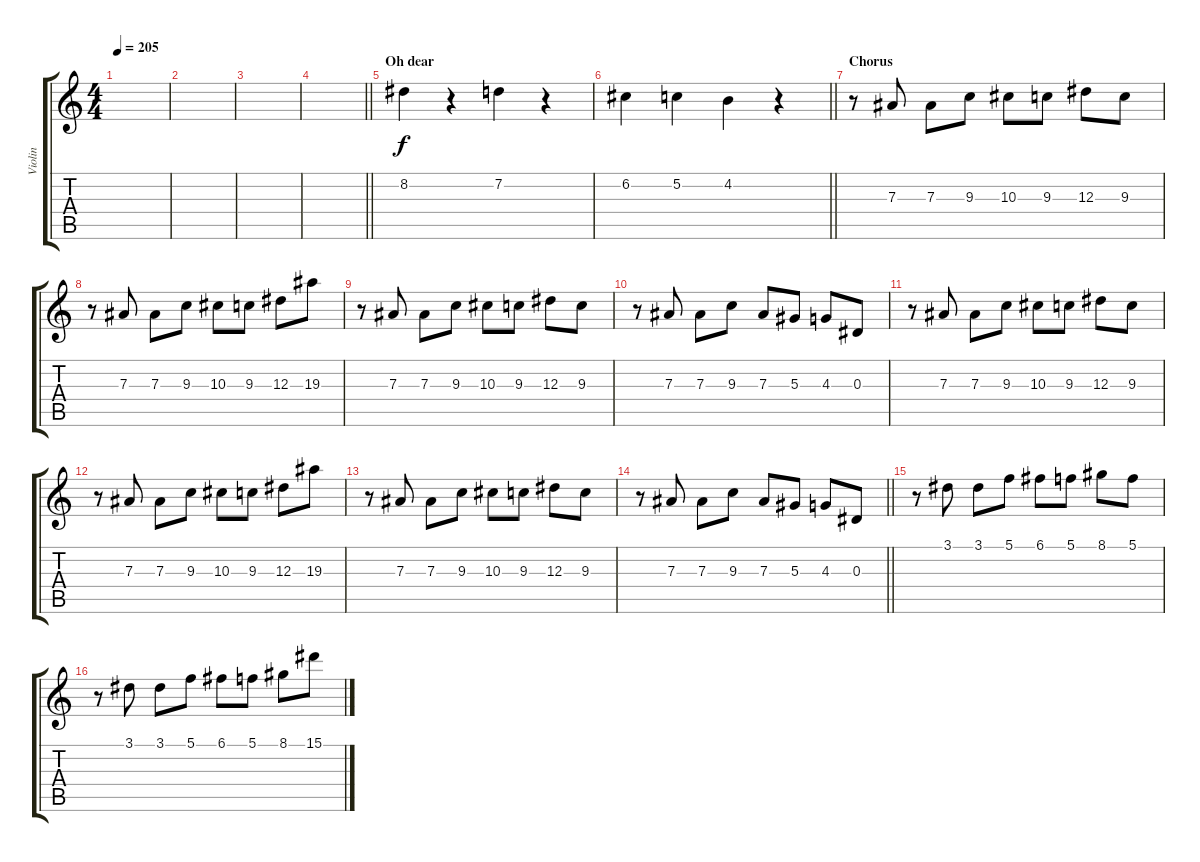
\track ("Violin" "Violin") {instrument violin}
\staff {score tabs}
\tuning (C5 G4 Eb4 Bb3 F3 C3) {hide}
\ts (4 4)
\tempo 205
\clef g2
\ks c
|
|
|
\barLineRight lightlight
|
\section ("" "Oh dear")
8.2.4 r.4 7.2.4 r.4 |
\barLineRight lightlight
6.2.4 5.2.4 4.2.4 r.4 |
\section ("" "Chorus")
r.8 7.3.8 7.3.8 9.3.8 10.3.8 9.3.8 12.3.8 9.3.8 |
r.8 7.3.8 7.3.8 9.3.8 10.3.8 9.3.8 12.3.8 19.3.8 |
r.8 7.3.8 7.3.8 9.3.8 10.3.8 9.3.8 12.3.8 9.3.8 |
r.8 7.3.8 7.3.8 9.3.8 7.3.8 5.3.8 4.3.8 0.3.8 |
r.8 7.3.8 7.3.8 9.3.8 10.3.8 9.3.8 12.3.8 9.3.8 |
r.8 7.3.8 7.3.8 9.3.8 10.3.8 9.3.8 12.3.8 19.3.8 |
r.8 7.3.8 7.3.8 9.3.8 10.3.8 9.3.8 12.3.8 9.3.8 |
\barLineRight lightlight
r.8 7.3.8 7.3.8 9.3.8 7.3.8 5.3.8 4.3.8 0.3.8 |
r.8 3.1.8 3.1.8 5.1.8 6.1.8 5.1.8 8.1.8 5.1.8 |
r.8 3.1.8 3.1.8 5.1.8 6.1.8 5.1.8 8.1.8 15.1.8
